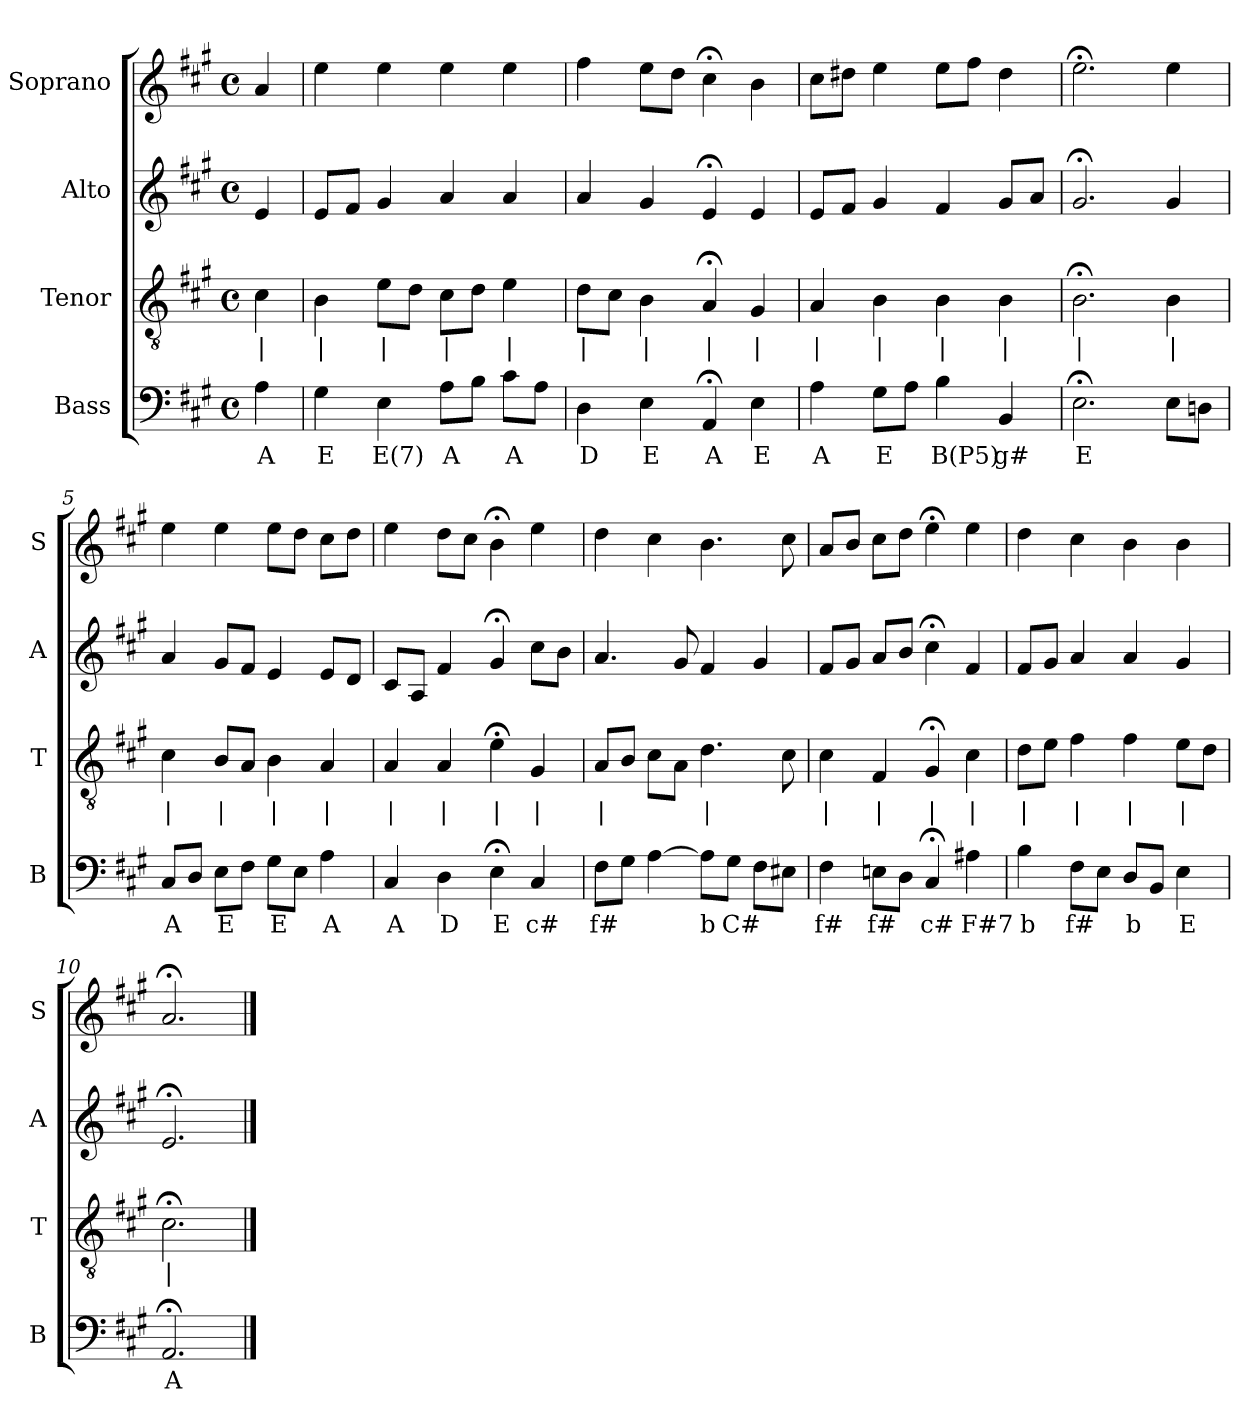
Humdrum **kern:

**kern	**text	**kern	**text	**kern	**kern
*part4	*part4	*part3	*part3	*part2	*part1
*staff4	*staff4	*staff3	*staff3	*staff2	*staff1
*I"Bass	*	*I"Tenor	*	*I"Alto	*I"Soprano
*I'B	*	*I'T	*	*I'A	*I'S
*clefF4	*	*clefGv2	*	*clefG2	*clefG2
*k[f#c#g#]	*	*k[f#c#g#]	*	*k[f#c#g#]	*k[f#c#g#]
*A:	*	*A:	*	*A:	*A:
*M4/4	*	*M4/4	*	*M4/4	*M4/4
*met(c)	*	*met(c)	*	*met(c)	*met(c)
*MM100	*	*MM100	*	*MM100	*MM100
=	=	=	=	=	=
4A	A	4c#	|	4e	4a
=1	=1	=1	=1	=1	=1
4G#	E	4B	|	8eL	4ee
.	.	.	.	8f#J	.
4E	E(7)	8eL	|	4g#	4ee
.	.	8dJ	.	.	.
8AL	A	8c#L	|	4a	4ee
8BJ	.	8dJ	.	.	.
8c#L	A	4e	|	4a	4ee
8AJ	.	.	.	.	.
=2	=2	=2	=2	=2	=2
4D	D	8dL	|	4a	4ff#
.	.	8c#J	.	.	.
4E	E	4B	|	4g#	8eeL
.	.	.	.	.	8ddJ
4AA;<	A	4A;<	|	4e;<	4cc#;<
4E	E	4G#	|	4e	4b
=3	=3	=3	=3	=3	=3
4A	A	4A	|	8eL	8cc#L
.	.	.	.	8f#J	8dd#XJ
8G#L	E	4B	|	4g#	4ee
8AJ	.	.	.	.	.
4B	B(P5)	4B	|	4f#	8eeL
.	.	.	.	.	8ff#J
4BB	g#	4B	|	8g#L	4dd#
.	.	.	.	8aJ	.
=4	=4	=4	=4	=4	=4
2.E;<	E	2.B;<	|	2.g#;<	2.ee;<
8EL	.	4B	|	4g#	4ee
8DnJ	.	.	.	.	.
=5	=5	=5	=5	=5	=5
8C#L	A	4c#	|	4a	4ee
8DJ	.	.	.	.	.
8EL	E	8BL	|	8g#L	4ee
8F#J	.	8AJ	.	8f#J	.
8G#L	E	4B	|	4e	8eeL
8EJ	.	.	.	.	8ddJ
4A	A	4A	|	8eL	8cc#L
.	.	.	.	8dJ	8ddJ
=6	=6	=6	=6	=6	=6
4C#	A	4A	|	8c#L	4ee
.	.	.	.	8AJ	.
4D	D	4A	|	4f#	8ddL
.	.	.	.	.	8cc#J
4E;<	E	4e;<	|	4g#;<	4b;<
4C#	c#	4G#	|	8cc#L	4ee
.	.	.	.	8bJ	.
=7	=7	=7	=7	=7	=7
8F#L	f#	8AL	|	4.a	4dd
8G#J	.	8BJ	.	.	.
[4A	.	8c#L	.	.	4cc#
.	.	8AJ	.	8g#	.
8AL]	b	4.d	|	4f#	4.b
8G#J	C#	.	.	.	.
8F#L	.	.	.	4g#	.
8E#XJ	.	8c#	.	.	8cc#
=8	=8	=8	=8	=8	=8
4F#	f#	4c#	|	8f#L	8aL
.	.	.	.	8g#J	8bJ
8EnL	f#	4F#	|	8aL	8cc#L
8DJ	.	.	.	8bJ	8ddJ
4C#;<	c#	4G#;<	|	4cc#;<	4ee;<
4A#X	F#7	4c#	|	4f#	4ee
=9	=9	=9	=9	=9	=9
4B	b	8dL	|	8f#L	4dd
.	.	8eJ	.	8g#J	.
8F#L	f#	4f#	|	4a	4cc#
8EJ	.	.	.	.	.
8DL	b	4f#	|	4a	4b
8BBJ	.	.	.	.	.
4E	E	8eL	|	4g#	4b
.	.	8dJ	.	.	.
=10	=10	=10	=10	=10	=10
2.AA;<	A	2.c#;<	|	2.e;<	2.a;<
==	==	==	==	==	==
*-	*-	*-	*-	*-	*-
